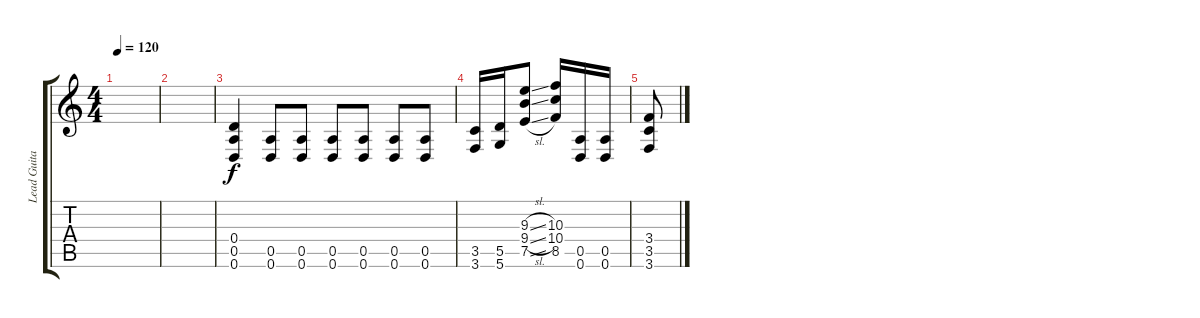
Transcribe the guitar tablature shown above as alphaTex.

\track ("Lead Guitar" "Lead Guita") {instrument distortionguitar}
\staff {score tabs}
\tuning (E4 B3 G3 D3 A2 D2) {hide}
\ts (4 4)
\tempo 120
\clef g2
\ks c
|
|
(0.4 0.5 0.6).4 (0.5 0.6).8 (0.5 0.6).8 (0.5 0.6).8 (0.5 0.6).8 (0.5 0.6).8 (0.5 0.6).8 |
(3.5 3.6).16 (5.5 5.6).16 (9.3{sl} 9.4{sl} 7.5{sl}).8 (10.3 10.4 8.5).16 (0.5 0.6).16 (0.5 0.6).16 |
(3.4 3.5 3.6).8
